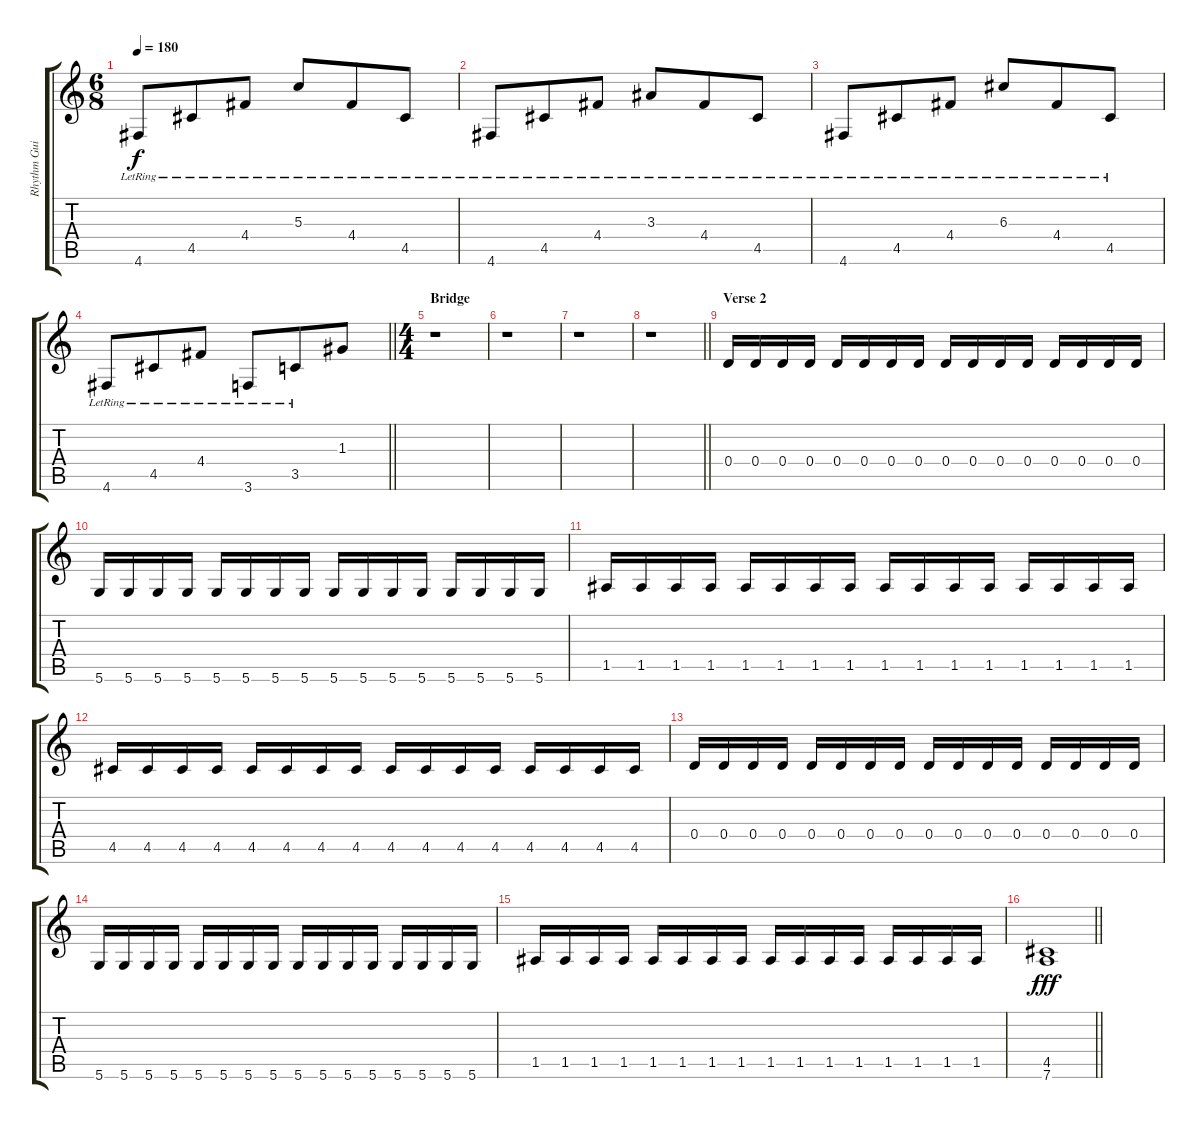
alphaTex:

\track ("Rhythm Guitar right" "Rhythm Gui") {instrument distortionguitar}
\staff {score tabs}
\tuning (E4 B3 G3 D3 A2 D2) {hide}
\ts (6 8)
\tempo 180
\clef g2
\ks c
4.6{lr}.8{dy f} 4.5{lr}.8 4.4{lr}.8 5.3{lr}.8 4.4{lr}.8 4.5{lr}.8 |
4.6{lr}.8 4.5{lr}.8 4.4{lr}.8 3.3{lr}.8 4.4{lr}.8 4.5{lr}.8 |
4.6{lr}.8 4.5{lr}.8 4.4{lr}.8 6.3{lr}.8 4.4{lr}.8 4.5{lr}.8 |
\barLineRight lightlight
4.6{lr}.8 4.5{lr}.8 4.4{lr}.8 3.6{lr}.8 3.5{lr}.8 1.3.8 |
\ts (4 4)
\section ("" "Bridge")
r.1 |
r.1 |
r.1 |
\barLineRight lightlight
r.1 |
\section ("" "Verse 2")
0.4.16{volume 14 instrument overdrivenguitar} 0.4.16 0.4.16 0.4.16 0.4.16 0.4.16 0.4.16 0.4.16 0.4.16 0.4.16 0.4.16 0.4.16 0.4.16 0.4.16 0.4.16 0.4.16 |
5.6.16 5.6.16 5.6.16 5.6.16 5.6.16 5.6.16 5.6.16 5.6.16 5.6.16 5.6.16 5.6.16 5.6.16 5.6.16 5.6.16 5.6.16 5.6.16 |
1.5.16 1.5.16 1.5.16 1.5.16 1.5.16 1.5.16 1.5.16 1.5.16 1.5.16 1.5.16 1.5.16 1.5.16 1.5.16 1.5.16 1.5.16 1.5.16 |
4.5.16 4.5.16 4.5.16 4.5.16 4.5.16 4.5.16 4.5.16 4.5.16 4.5.16 4.5.16 4.5.16 4.5.16 4.5.16 4.5.16 4.5.16 4.5.16 |
0.4.16 0.4.16 0.4.16 0.4.16 0.4.16 0.4.16 0.4.16 0.4.16 0.4.16 0.4.16 0.4.16 0.4.16 0.4.16 0.4.16 0.4.16 0.4.16 |
5.6.16 5.6.16 5.6.16 5.6.16 5.6.16 5.6.16 5.6.16 5.6.16 5.6.16 5.6.16 5.6.16 5.6.16 5.6.16 5.6.16 5.6.16 5.6.16 |
1.5.16 1.5.16 1.5.16 1.5.16 1.5.16 1.5.16 1.5.16 1.5.16 1.5.16 1.5.16 1.5.16 1.5.16 1.5.16 1.5.16 1.5.16 1.5.16 |
\barLineRight lightlight
(4.5 7.6).1{dy fff}
